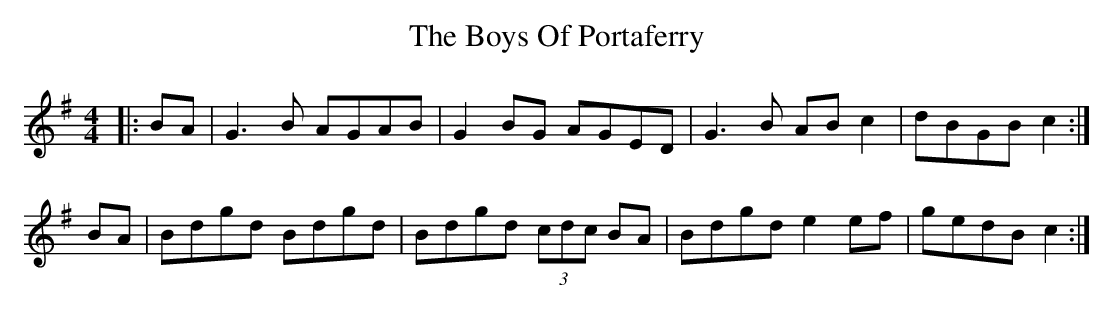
X:1
T: The Boys Of Portaferry
M: 4/4
L: 1/8
K: Gmaj
|:BA|G3 B AGAB|G2 BG AGED|G3 B AB c2|dBGB c2:|
BA|Bdgd Bdgd|Bdgd (3cdc BA|Bdgd e2 ef|gedB c2:|
